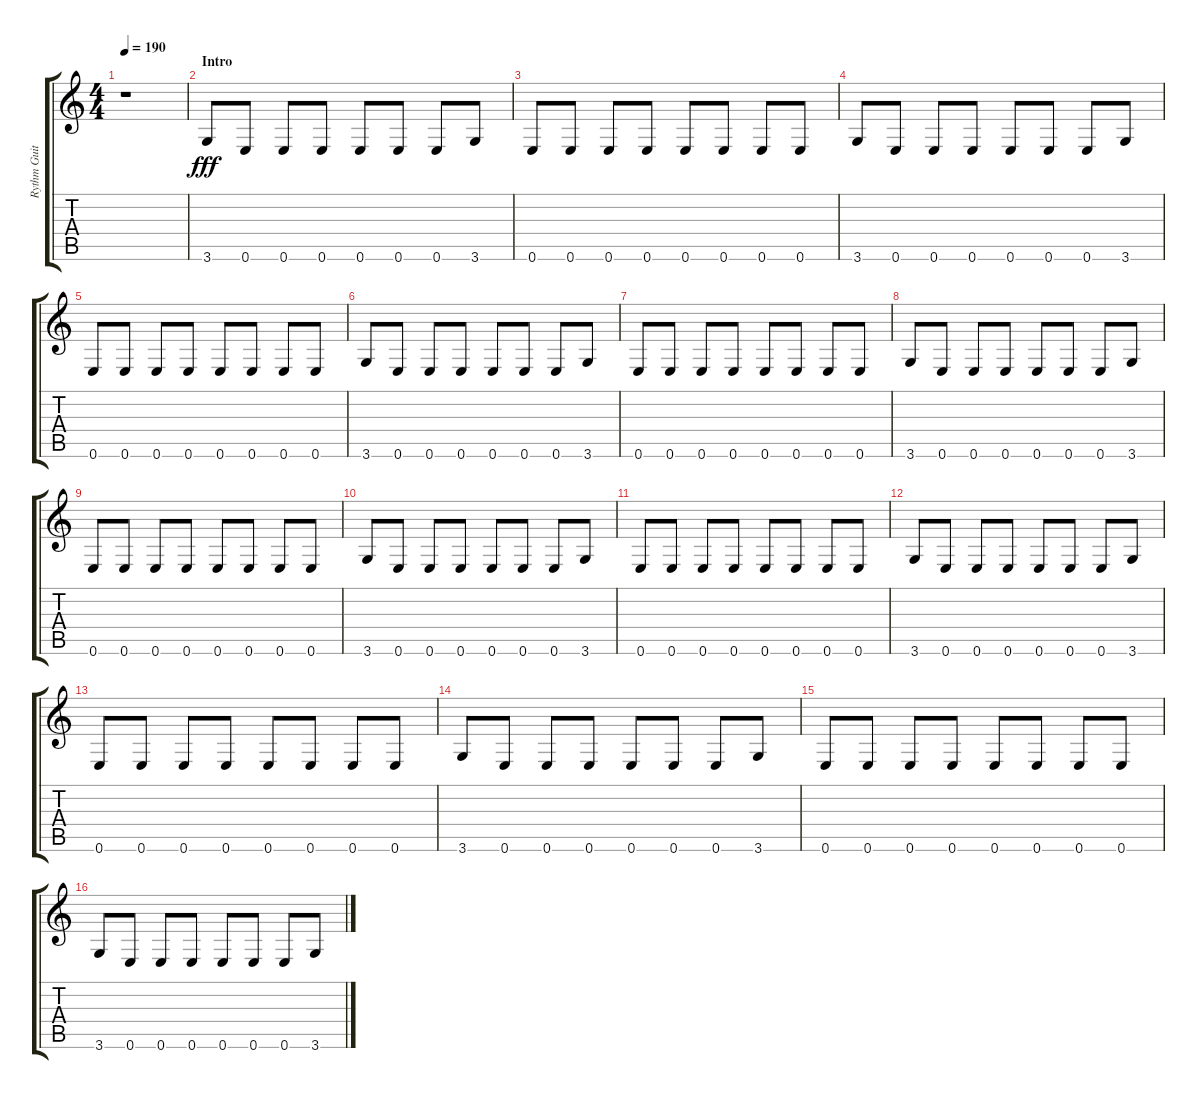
\track ("Rythm Guitar" "Rythm Guit") {instrument overdrivenguitar}
\staff {score tabs}
\tuning (E4 B3 G3 D3 A2 E2) {hide}
\ts (4 4)
\tempo 190
\clef g2
\ks c
r.1{dy fff instrument overdrivenguitar} |
\section ("" "Intro")
3.6.8 0.6.8 0.6.8 0.6.8 0.6.8 0.6.8 0.6.8 3.6.8 |
0.6.8 0.6.8 0.6.8 0.6.8 0.6.8 0.6.8 0.6.8 0.6.8 |
3.6.8 0.6.8 0.6.8 0.6.8 0.6.8 0.6.8 0.6.8 3.6.8 |
0.6.8 0.6.8 0.6.8 0.6.8 0.6.8 0.6.8 0.6.8 0.6.8 |
3.6.8 0.6.8 0.6.8 0.6.8 0.6.8 0.6.8 0.6.8 3.6.8 |
0.6.8 0.6.8 0.6.8 0.6.8 0.6.8 0.6.8 0.6.8 0.6.8 |
3.6.8 0.6.8 0.6.8 0.6.8 0.6.8 0.6.8 0.6.8 3.6.8 |
0.6.8 0.6.8 0.6.8 0.6.8 0.6.8 0.6.8 0.6.8 0.6.8 |
3.6.8 0.6.8 0.6.8 0.6.8 0.6.8 0.6.8 0.6.8 3.6.8 |
0.6.8 0.6.8 0.6.8 0.6.8 0.6.8 0.6.8 0.6.8 0.6.8 |
3.6.8 0.6.8 0.6.8 0.6.8 0.6.8 0.6.8 0.6.8 3.6.8 |
0.6.8 0.6.8 0.6.8 0.6.8 0.6.8 0.6.8 0.6.8 0.6.8 |
3.6.8 0.6.8 0.6.8 0.6.8 0.6.8 0.6.8 0.6.8 3.6.8 |
0.6.8 0.6.8 0.6.8 0.6.8 0.6.8 0.6.8 0.6.8 0.6.8 |
3.6.8 0.6.8 0.6.8 0.6.8 0.6.8 0.6.8 0.6.8 3.6.8
